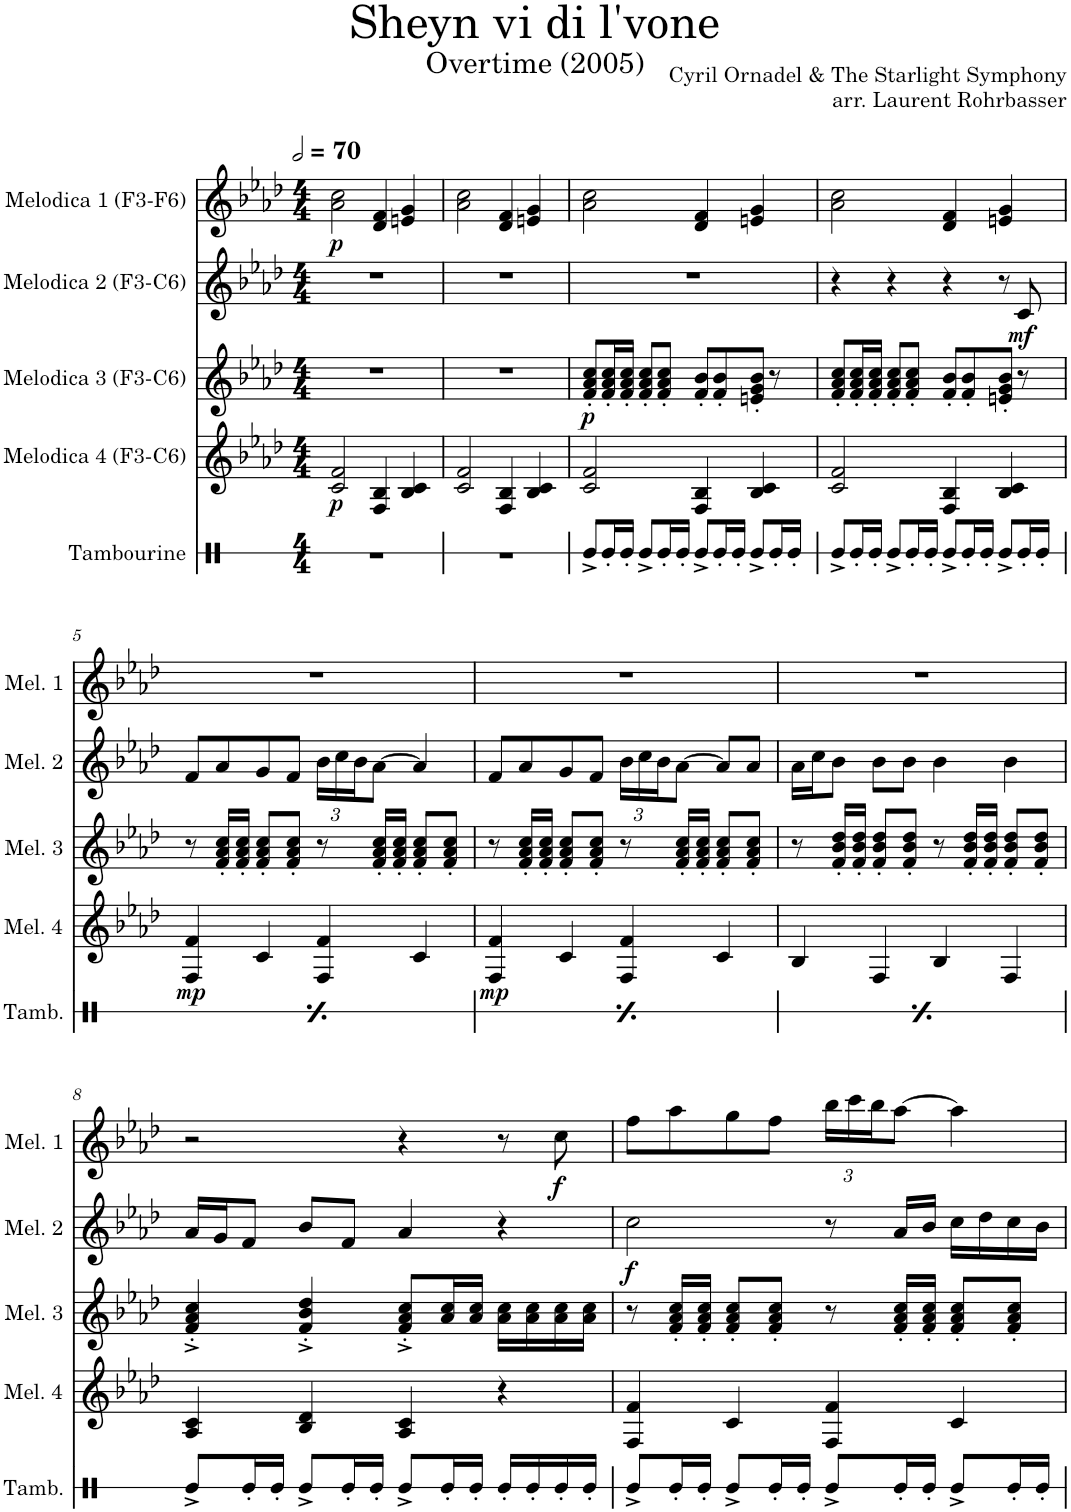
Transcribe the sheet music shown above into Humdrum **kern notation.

**kern	**kern	**dynam	**kern	**dynam	**kern	**dynam	**kern	**dynam
*part5	*part4	*part4	*part3	*part3	*part2	*part2	*part1	*part1
*staff5	*staff4	*staff4	*staff3	*staff3	*staff2	*staff2	*staff1	*staff1
*I"Tambourine	*I"Melodica 4 (F3-C6)	*	*I"Melodica 3 (F3-C6)	*	*I"Melodica 2 (F3-C6)	*	*I"Melodica 1 (F3-F6)	*
*I'Tamb.	*I'Mel. 4	*	*I'Mel. 3	*	*I'Mel. 2	*	*I'Mel. 1	*
*stria1	*	*	*	*	*	*	*	*
*clefX	*clefG2	*	*clefG2	*	*clefG2	*	*clefG2	*
*k[]	*k[b-e-a-d-]	*	*k[b-e-a-d-]	*	*k[b-e-a-d-]	*	*k[b-e-a-d-]	*
*M4/4	*M4/4	*	*M4/4	*	*M4/4	*	*M4/4	*
*MM140	*MM140	*	*MM140	*	*MM140	*	*MM140	*
=1	=1	=1	=1	=1	=1	=1	=1	=1
!	!	!LO:DY:b	!	!	!	!	!	!LO:DY:b
1r	2c/ 2f/	p	1r	.	1r	.	2a-\ 2cc\	p
.	4F/ 4B-/	.	.	.	.	.	4d-/ 4f/	.
.	4B-/ 4c/	.	.	.	.	.	4en/ 4g/	.
=2	=2	=2	=2	=2	=2	=2	=2	=2
1r	2c/ 2f/	.	1r	.	1r	.	2a-\ 2cc\	.
.	4F/ 4B-/	.	.	.	.	.	4d-/ 4f/	.
.	4B-/ 4c/	.	.	.	.	.	4en/ 4g/	.
=3	=3	=3	=3	=3	=3	=3	=3	=3
!	!	!	!	!LO:DY:b	!	!	!	!
8Re^/L	2c/ 2f/	.	8f/' 8a-/' 8cc/'L	p	1r	.	2a-\ 2cc\	.
16Re'/L	.	.	16f/' 16a-/' 16cc/'L	.	.	.	.	.
16Re'/JJ	.	.	16f/' 16a-/' 16cc/'JJ	.	.	.	.	.
8Re^/L	.	.	8f/' 8a-/' 8cc/'L	.	.	.	.	.
16Re'/L	.	.	8f/' 8a-/' 8cc/'J	.	.	.	.	.
16Re'/JJ	.	.	.	.	.	.	.	.
8Re^/L	4F/ 4B-/	.	8f/' 8b-/'L	.	.	.	4d-/ 4f/	.
16Re'/L	.	.	8f/' 8b-/'	.	.	.	.	.
16Re'/JJ	.	.	.	.	.	.	.	.
8Re^/L	4B-/ 4c/	.	8en/' 8g/' 8b-/'J	.	.	.	4en/ 4g/	.
16Re'/L	.	.	8r	.	.	.	.	.
16Re'/JJ	.	.	.	.	.	.	.	.
=4	=4	=4	=4	=4	=4	=4	=4	=4
8Re^/L	2c/ 2f/	.	8f/' 8a-/' 8cc/'L	.	4r	.	2a-\ 2cc\	.
16Re'/L	.	.	16f/' 16a-/' 16cc/'L	.	.	.	.	.
16Re'/JJ	.	.	16f/' 16a-/' 16cc/'JJ	.	.	.	.	.
8Re^/L	.	.	8f/' 8a-/' 8cc/'L	.	4r	.	.	.
16Re'/L	.	.	8f/' 8a-/' 8cc/'J	.	.	.	.	.
16Re'/JJ	.	.	.	.	.	.	.	.
8Re^/L	4F/ 4B-/	.	8f/' 8b-/'L	.	4r	.	4d-/ 4f/	.
16Re'/L	.	.	8f/' 8b-/'	.	.	.	.	.
16Re'/JJ	.	.	.	.	.	.	.	.
8Re^/L	4B-/ 4c/	.	8en/' 8g/' 8b-/'J	.	8r	.	4en/ 4g/	.
!	!	!	!	!	!	!LO:DY:b	!	!
16Re'/L	.	.	8r	.	8c/	mf	.	.
16Re'/JJ	.	.	.	.	.	.	.	.
!!LO:LB:g=z
=5	=5	=5	=5	=5	=5	=5	=5	=5
!	!	!LO:DY:b	!	!	!	!	!	!
8Re^/L	4F/ 4f/	mp	8r	.	8f/L	.	1r	.
16Re'/L	.	.	16f/' 16a-/' 16cc/'LL	.	8a-/	.	.	.
16Re'/JJ	.	.	16f/' 16a-/' 16cc/'JJ	.	.	.	.	.
8Re^/L	4c/	.	8f/' 8a-/' 8cc/'L	.	8g/	.	.	.
16Re'/L	.	.	8f/' 8a-/' 8cc/'J	.	8f/J	.	.	.
16Re'/JJ	.	.	.	.	.	.	.	.
*	*	*	*	*	*Xbrackettup	*	*	*
8Re^/L	4F/ 4f/	.	8r	.	24b-\LL	.	.	.
.	.	.	.	.	24cc\	.	.	.
.	.	.	.	.	24b-\J	.	.	.
16Re'/L	.	.	16f/' 16a-/' 16cc/'LL	.	[8a-\J	.	.	.
16Re'/JJ	.	.	16f/' 16a-/' 16cc/'JJ	.	.	.	.	.
8Re^/L	4c/	.	8f/' 8a-/' 8cc/'L	.	4a-/]	.	.	.
16Re'/L	.	.	8f/' 8a-/' 8cc/'J	.	.	.	.	.
16Re'/JJ	.	.	.	.	.	.	.	.
=6	=6	=6	=6	=6	=6	=6	=6	=6
!	!	!LO:DY:b	!	!	!	!	!	!
8Re^/L	4F/ 4f/	mp	8r	.	8f/L	.	1r	.
16Re'/L	.	.	16f/' 16a-/' 16cc/'LL	.	8a-/	.	.	.
16Re'/JJ	.	.	16f/' 16a-/' 16cc/'JJ	.	.	.	.	.
8Re^/L	4c/	.	8f/' 8a-/' 8cc/'L	.	8g/	.	.	.
16Re'/L	.	.	8f/' 8a-/' 8cc/'J	.	8f/J	.	.	.
16Re'/JJ	.	.	.	.	.	.	.	.
8Re^/L	4F/ 4f/	.	8r	.	24b-\LL	.	.	.
.	.	.	.	.	24cc\	.	.	.
.	.	.	.	.	24b-\J	.	.	.
16Re'/L	.	.	16f/' 16a-/' 16cc/'LL	.	[8a-\J	.	.	.
16Re'/JJ	.	.	16f/' 16a-/' 16cc/'JJ	.	.	.	.	.
8Re^/L	4c/	.	8f/' 8a-/' 8cc/'L	.	8a-/L]	.	.	.
16Re'/L	.	.	8f/' 8a-/' 8cc/'J	.	8a-/J	.	.	.
16Re'/JJ	.	.	.	.	.	.	.	.
=7	=7	=7	=7	=7	=7	=7	=7	=7
8Re^/L	4B-/	.	8r	.	16a-\LL	.	1r	.
.	.	.	.	.	16cc\J	.	.	.
16Re'/L	.	.	16f/' 16b-/' 16dd-/'LL	.	8b-\J	.	.	.
16Re'/JJ	.	.	16f/' 16b-/' 16dd-/'JJ	.	.	.	.	.
8Re^/L	4F/	.	8f/' 8b-/' 8dd-/'L	.	8b-\L	.	.	.
16Re'/L	.	.	8f/' 8b-/' 8dd-/'J	.	8b-\J	.	.	.
16Re'/JJ	.	.	.	.	.	.	.	.
8Re^/L	4B-/	.	8r	.	4b-\	.	.	.
16Re'/L	.	.	16f/' 16b-/' 16dd-/'LL	.	.	.	.	.
16Re'/JJ	.	.	16f/' 16b-/' 16dd-/'JJ	.	.	.	.	.
8Re^/L	4F/	.	8f/' 8b-/' 8dd-/'L	.	4b-\	.	.	.
16Re'/L	.	.	8f/' 8b-/' 8dd-/'J	.	.	.	.	.
16Re'/JJ	.	.	.	.	.	.	.	.
!!LO:LB:g=z
=8	=8	=8	=8	=8	=8	=8	=8	=8
8Re^</L	4A-/ 4c/	.	4f/'^ 4a-/'^ 4cc/'^	.	16a-/LL	.	2r	.
.	.	.	.	.	16g/J	.	.	.
16Re'</L	.	.	.	.	8f/J	.	.	.
16Re'</JJ	.	.	.	.	.	.	.	.
8Re^</L	4B-/ 4d-/	.	4f/'^ 4b-/'^ 4dd-/'^	.	8b-/L	.	.	.
16Re'</L	.	.	.	.	8f/J	.	.	.
16Re'</JJ	.	.	.	.	.	.	.	.
8Re^</L	4A-/ 4c/	.	8f/'^ 8a-/'^ 8cc/'^L	.	4a-/	.	4r	.
16Re'</L	.	.	16a-/ 16cc/L	.	.	.	.	.
16Re'</JJ	.	.	16a-/ 16cc/JJ	.	.	.	.	.
16Re'</LL	4r	.	16a-\ 16cc\LL	.	4r	.	8r	.
16Re'</	.	.	16a-\ 16cc\	.	.	.	.	.
!	!	!	!	!	!	!	!	!LO:DY:b
16Re'</	.	.	16a-\ 16cc\	.	.	.	8cc\	f
16Re'</JJ	.	.	16a-\ 16cc\JJ	.	.	.	.	.
=9	=9	=9	=9	=9	=9	=9	=9	=9
!	!	!	!	!	!	!LO:DY:b	!	!
8Re^</L	4F/ 4f/	.	8r	.	2cc\	f	8ff\L	.
16Re'</L	.	.	16f/' 16a-/' 16cc/'LL	.	.	.	8aa-\	.
16Re'</JJ	.	.	16f/' 16a-/' 16cc/'JJ	.	.	.	.	.
8Re^</L	4c/	.	8f/' 8a-/' 8cc/'L	.	.	.	8gg\	.
16Re'</L	.	.	8f/' 8a-/' 8cc/'J	.	.	.	8ff\J	.
16Re'</JJ	.	.	.	.	.	.	.	.
*	*	*	*	*	*	*	*Xbrackettup	*
8Re^</L	4F/ 4f/	.	8r	.	8r	.	24bb-\LL	.
.	.	.	.	.	.	.	24ccc\	.
.	.	.	.	.	.	.	24bb-\J	.
16Re'</L	.	.	16f/' 16a-/' 16cc/'LL	.	16a-/LL	.	[8aa-\J	.
16Re'</JJ	.	.	16f/' 16a-/' 16cc/'JJ	.	16b-/JJ	.	.	.
8Re^</L	4c/	.	8f/' 8a-/' 8cc/'L	.	16cc\LL	.	4aa-\]	.
.	.	.	.	.	16dd-\	.	.	.
16Re'</L	.	.	8f/' 8a-/' 8cc/'J	.	16cc\	.	.	.
16Re'</JJ	.	.	.	.	16b-\JJ	.	.	.
=	=	=	=	=	=	=	=	=
*-	*-	*-	*-	*-	*-	*-	*-	*-
